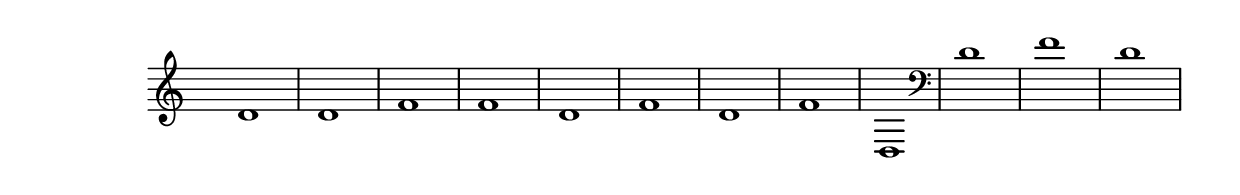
\version "2.14.2"

%%\header { texidoc="1 - Nota Nova"}

\relative c' {
  \override Staff.TimeSignature #'transparent = ##t
  \override Score.BarNumber #'transparent = ##t
  \override Score.RehearsalMark #'font-size = #-2

  %% CLARINETE
  \tag #'cl {
    d1
  }
  %% FLAUTA
  \tag #'fl {
    d
  }
  %% OBOÉ
  \tag #'ob {
    f
  }
  %% SAX ALTO
  \tag #'saxa {
    f
  }
  %% SAX TENOR
  \tag #'saxt {
    d  
  }
  %% SAX GENES
  \tag #'saxg {
    f
  }
  %% TROMPETE
  \tag #'tpt {
    d  
  }
  %% TROMPA
  \tag #'tpa {
    f
  }
  %% TROMPA OP
  \tag #'tpaop {
    d,
  }
  %% TROMBONE
  \tag #'tbn {
    \clef bass
    d'
  }
  %% TUBA MIB
  \tag #'tbamib {
    \clef bass
    f
  }
  %% TUBA SIB
  \tag #'tbasib {
    \clef bass
    d
  }

  %% END DOCUMENT
}
